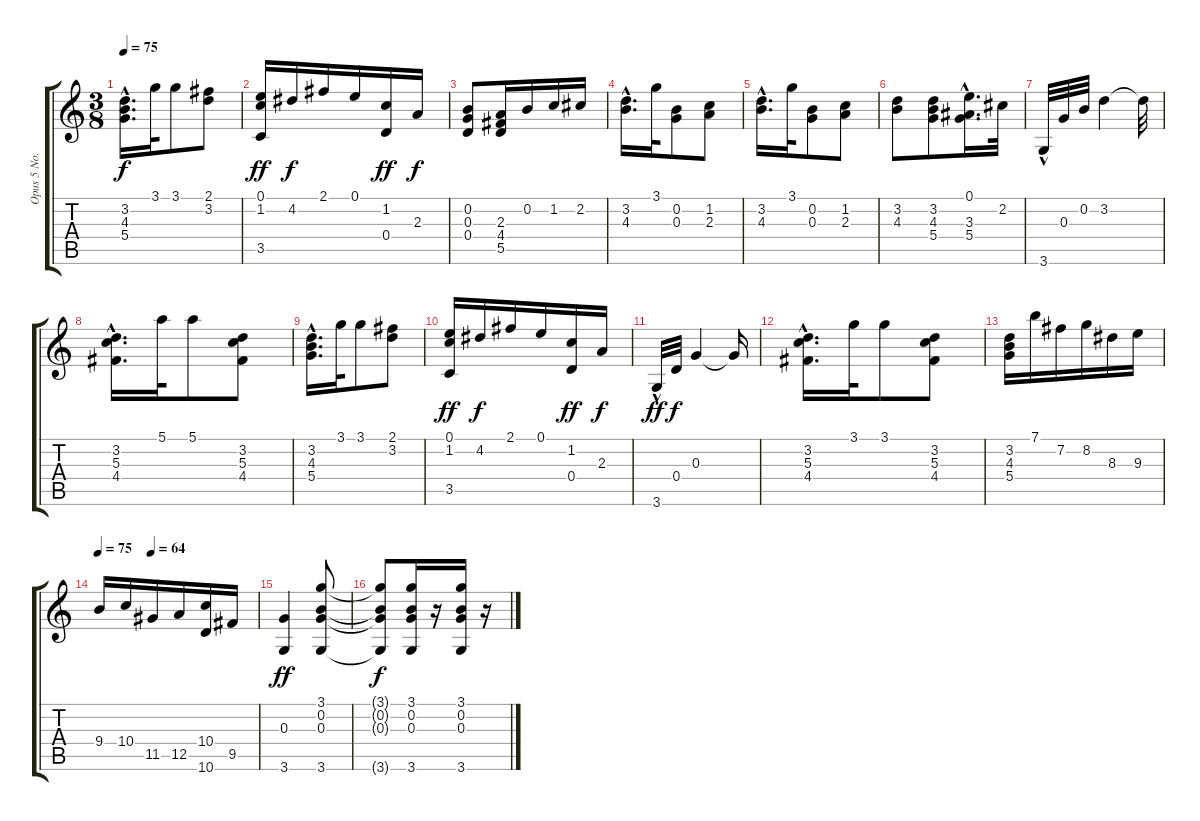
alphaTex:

\track ("Opus 5 No. 8" "Opus 5 No.") {instrument acousticguitarnylon}
\staff {score tabs}
\tuning (E4 B3 G3 D3 A2 E2) {hide}
\ts (3 8)
\tempo 75
\clef g2
\ks c
(3.2{hac} 4.3 5.4).16{d dy f} 3.1.32 3.1.8 (2.1 3.2).8 |
(0.1 1.2 3.5).16{dy ff} 4.2.16{dy f} 2.1.16 0.1.16 (1.2 0.4).16{dy ff} 2.3.16{dy f} |
(0.2 0.3 0.4).8 (2.3 4.4 5.5).16 0.2.16 1.2.16 2.2.16 |
(3.2{hac} 4.3).16{d} 3.1.32 (0.2 0.3).8 (1.2 2.3).8 |
(3.2{hac} 4.3).16{d} 3.1.32 (0.2 0.3).8 (1.2 2.3).8 |
(3.2 4.3).8 (3.2 4.3 5.4).8 (0.1{hac} 3.3 5.4).16{d} 2.2.32 |
3.6{hac}.32 0.3.32 0.2.32 3.2.4 3.2{t}.32 |
(3.2{hac} 5.3 4.4).16{d} 5.1.32 5.1.8 (3.2 5.3 4.4).8 |
(3.2{hac} 4.3 5.4).16{d} 3.1.32 3.1.8 (2.1 3.2).8 |
(0.1 1.2 3.5).16{dy ff} 4.2.16{dy f} 2.1.16 0.1.16 (1.2 0.4).16{dy ff} 2.3.16{dy f} |
3.6{hac}.32{dy ff} 0.4.32{dy f} 0.3.4 0.3{t}.16 |
(3.2{hac} 5.3 4.4).16{d} 3.1.32 3.1.8 (3.2 5.3 4.4).8 |
(3.2 4.3 5.4).16 7.1.16 7.2.16 8.2.16 8.3.16 9.3.16 |
\tempo 75
\tempo (64 0.3333333333333333)
9.4.16 10.4.16 11.5.16 12.5.16 (10.4 10.6).16 9.5.16 |
(0.3 3.6).4{dy ff} (3.1 0.2 0.3 3.6).8 |
(3.1{t} 0.2{t} 0.3{t} 3.6{t}).8{dy f} (3.1 0.2 0.3 3.6).16 r.16 (3.1 0.2 0.3 3.6).16 r.16
